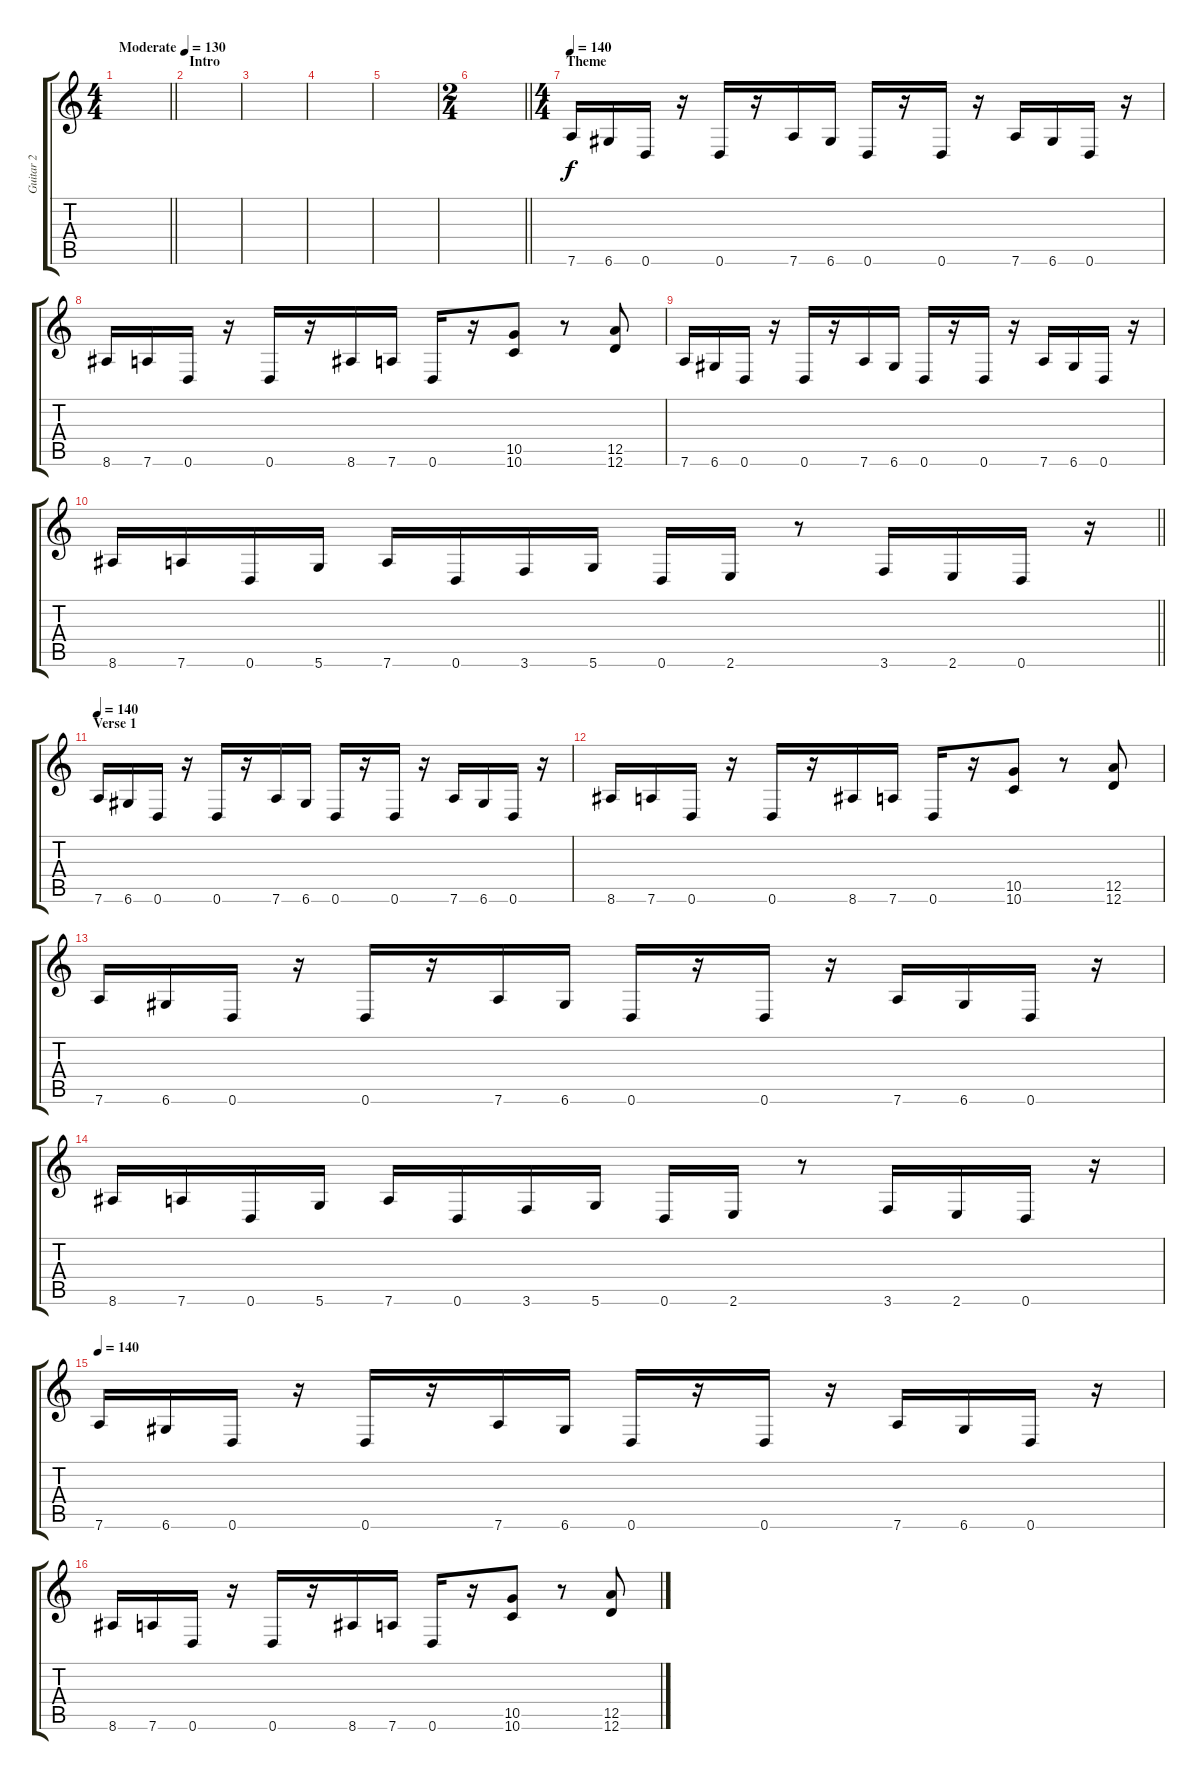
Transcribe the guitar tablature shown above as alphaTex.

\track ("Guitar 2" "Guitar 2") {instrument distortionguitar}
\staff {score tabs}
\tuning (E4 B3 G3 D3 A2 D2) {hide}
\ts (4 4)
\tempo (130 "Moderate")
\clef g2
\barLineRight lightlight
\ks c
|
\section ("" "Intro")
|
|
|
|
\ts (2 4)
\barLineRight lightlight
|
\ts (4 4)
\section ("" "Theme")
\tempo 140
7.6.16 6.6.16 0.6.16 r.16 0.6.16 r.16 7.6.16 6.6.16 0.6.16 r.16 0.6.16 r.16 7.6.16 6.6.16 0.6.16 r.16 |
8.6.16 7.6.16 0.6.16 r.16 0.6.16 r.16 8.6.16 7.6.16 0.6.16 r.16 (10.5 10.6).8 r.8 (12.5 12.6).8 |
7.6.16 6.6.16 0.6.16 r.16 0.6.16 r.16 7.6.16 6.6.16 0.6.16 r.16 0.6.16 r.16 7.6.16 6.6.16 0.6.16 r.16 |
\barLineRight lightlight
8.6.16 7.6.16 0.6.16 5.6.16 7.6.16 0.6.16 3.6.16 5.6.16 0.6.16 2.6.16 r.8 3.6.16 2.6.16 0.6.16 r.16 |
\section ("" "Verse 1")
\tempo 140
7.6.16 6.6.16 0.6.16 r.16 0.6.16 r.16 7.6.16 6.6.16 0.6.16 r.16 0.6.16 r.16 7.6.16 6.6.16 0.6.16 r.16 |
8.6.16 7.6.16 0.6.16 r.16 0.6.16 r.16 8.6.16 7.6.16 0.6.16 r.16 (10.5 10.6).8 r.8 (12.5 12.6).8 |
7.6.16 6.6.16 0.6.16 r.16 0.6.16 r.16 7.6.16 6.6.16 0.6.16 r.16 0.6.16 r.16 7.6.16 6.6.16 0.6.16 r.16 |
8.6.16 7.6.16 0.6.16 5.6.16 7.6.16 0.6.16 3.6.16 5.6.16 0.6.16 2.6.16 r.8 3.6.16 2.6.16 0.6.16 r.16 |
\tempo 140
7.6.16 6.6.16 0.6.16 r.16 0.6.16 r.16 7.6.16 6.6.16 0.6.16 r.16 0.6.16 r.16 7.6.16 6.6.16 0.6.16 r.16 |
8.6.16 7.6.16 0.6.16 r.16 0.6.16 r.16 8.6.16 7.6.16 0.6.16 r.16 (10.5 10.6).8 r.8 (12.5 12.6).8
